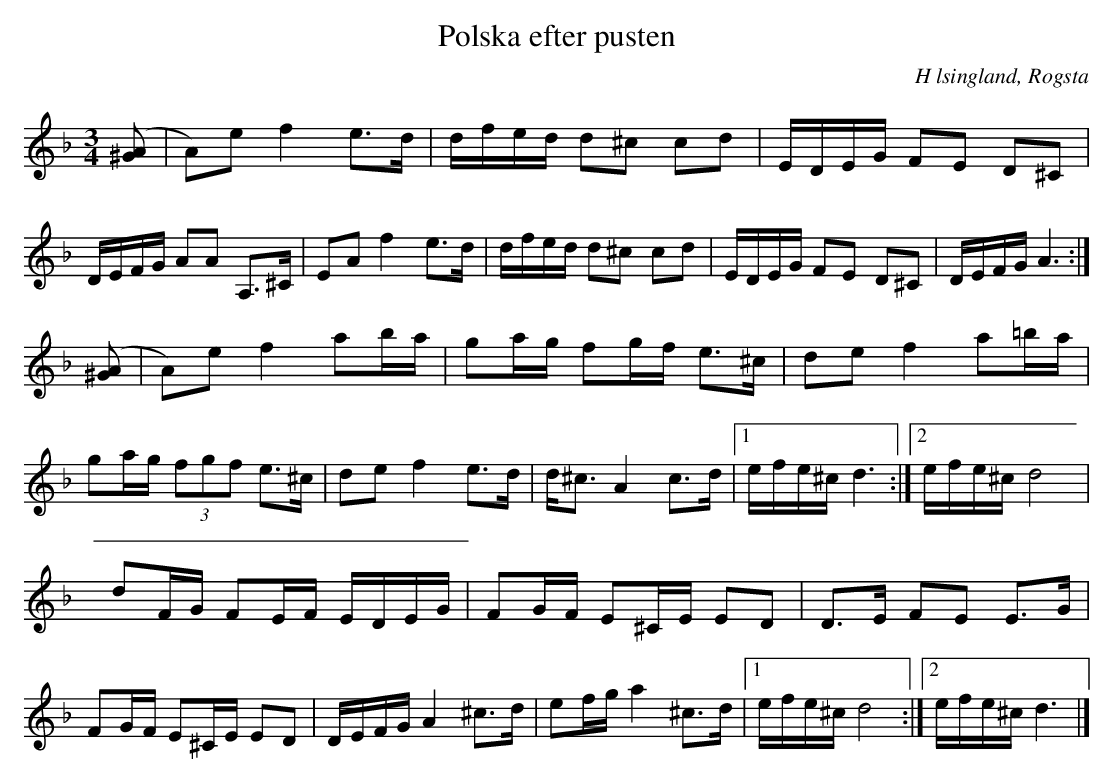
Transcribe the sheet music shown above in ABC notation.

X:1
T:Polska efter pusten
O:H lsingland, Rogsta
M:3/4
L:1/8
K:Dm
([^GA] | A)e f2 e>d | d/f/e/d/ d^c cd | E/D/E/G/ FE D^C | D/E/F/G/ AA A,>^C | EA f2 e>d | d/f/e/d/ d^c cd | E/D/E/G/ FE D^C | D/E/F/G/ A3 :|
([^GA] | A)e f2 ab/a/ | ga/g/ fg/f/ e>^c | de f2 a=b/a/ | ga/g/ (3fgf e>^c | de f2 e>d | d<^c A2 c>d |1 e/f/e/^c/ d3 :|2 e/f/e/^c/ d4 |
dF/G/ FE/F/ E/D/E/G/ | FG/F/ E^C/E/ ED | D>E FE E>G | FG/F/ E^C/E/ ED | D/E/F/G/ A2 ^c>d | ef/g/ a2 ^c>d |1 e/f/e/^c/ d4 :|2 e/f/e/^c/ d3 |]
